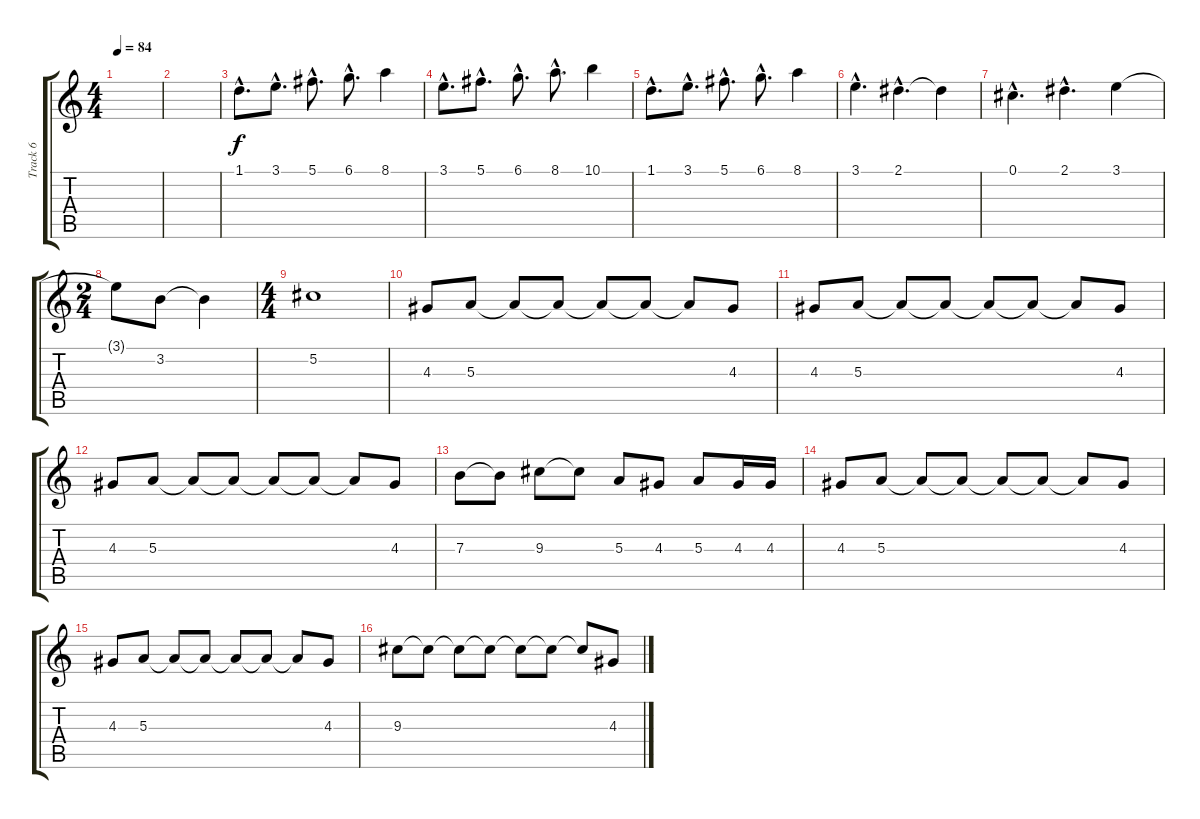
\track ("Track 6" "Track 6") {instrument distortionguitar}
\staff {score tabs}
\tuning (Db4 Ab3 E3 B2 Gb2 Db2) {hide}
\ts (4 4)
\tempo 84
\clef g2
\ks c
|
|
1.1{hac}.8{d} 3.1{hac}.8{d} 5.1{hac}.8{d} 6.1{hac}.8{d} 8.1.4 |
3.1{hac}.8{d} 5.1{hac}.8{d} 6.1{hac}.8{d} 8.1{hac}.8{d} 10.1.4 |
1.1{hac}.8{d} 3.1{hac}.8{d} 5.1{hac}.8{d} 6.1{hac}.8{d} 8.1.4 |
3.1{hac}.4{d} 2.1{hac}.4{d} 2.1{t}.4 |
0.1{hac}.4{d} 2.1{hac}.4{d} 3.1.4 |
\ts (2 4)
3.1{t}.8 3.2.8 3.2{t}.4 |
\ts (4 4)
5.2.1 |
4.3.8 5.3.8 5.3{t}.8 5.3{t}.8 5.3{t}.8 5.3{t}.8 5.3{t}.8 4.3.8 |
4.3.8 5.3.8 5.3{t}.8 5.3{t}.8 5.3{t}.8 5.3{t}.8 5.3{t}.8 4.3.8 |
4.3.8 5.3.8 5.3{t}.8 5.3{t}.8 5.3{t}.8 5.3{t}.8 5.3{t}.8 4.3.8 |
7.3.8 7.3{t}.8 9.3.8 9.3{t}.8 5.3.8 4.3.8 5.3.8 4.3.16 4.3.16 |
4.3.8 5.3.8 5.3{t}.8 5.3{t}.8 5.3{t}.8 5.3{t}.8 5.3{t}.8 4.3.8 |
4.3.8 5.3.8 5.3{t}.8 5.3{t}.8 5.3{t}.8 5.3{t}.8 5.3{t}.8 4.3.8 |
9.3.8 9.3{t}.8 9.3{t}.8 9.3{t}.8 9.3{t}.8 9.3{t}.8 9.3{t}.8 4.3.8
